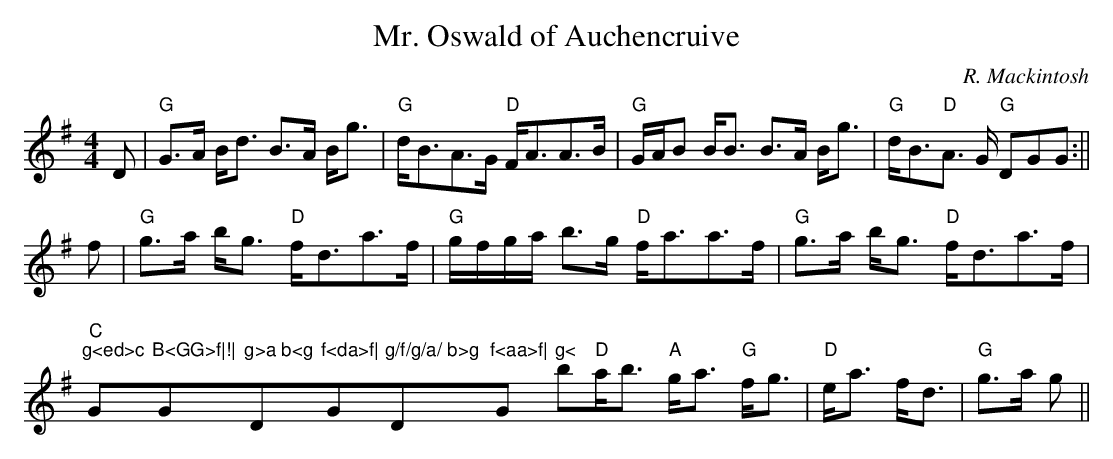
X:1
T:Mr. Oswald of Auchencruive
M:4/4
L:1/8
C:R. Mackintosh
K:G
D|"G"G>A B<d B>A B<g|"G"d<BA>G "D"F<AA>B|"G"G/A/B B<B B>A B<g|"G"d<B"D"A
>G "G"DGG:||!
f|"G"g>a b<g "D"f<da>f|"G"g/f/g/a/ b>g "D"f<aa>f|"G"g>a b<g "D"f<da>f|"C
"g<ed>c "G"B<GG>f|!|"G"g>a b<g "D"f<da>f|"G"g/f/g/a/ b>g "D"f<aa>f|"G"g<
b"D"a<b "A"g<a "G"f<g|"D"e<a f<d|"G"g>a g||
